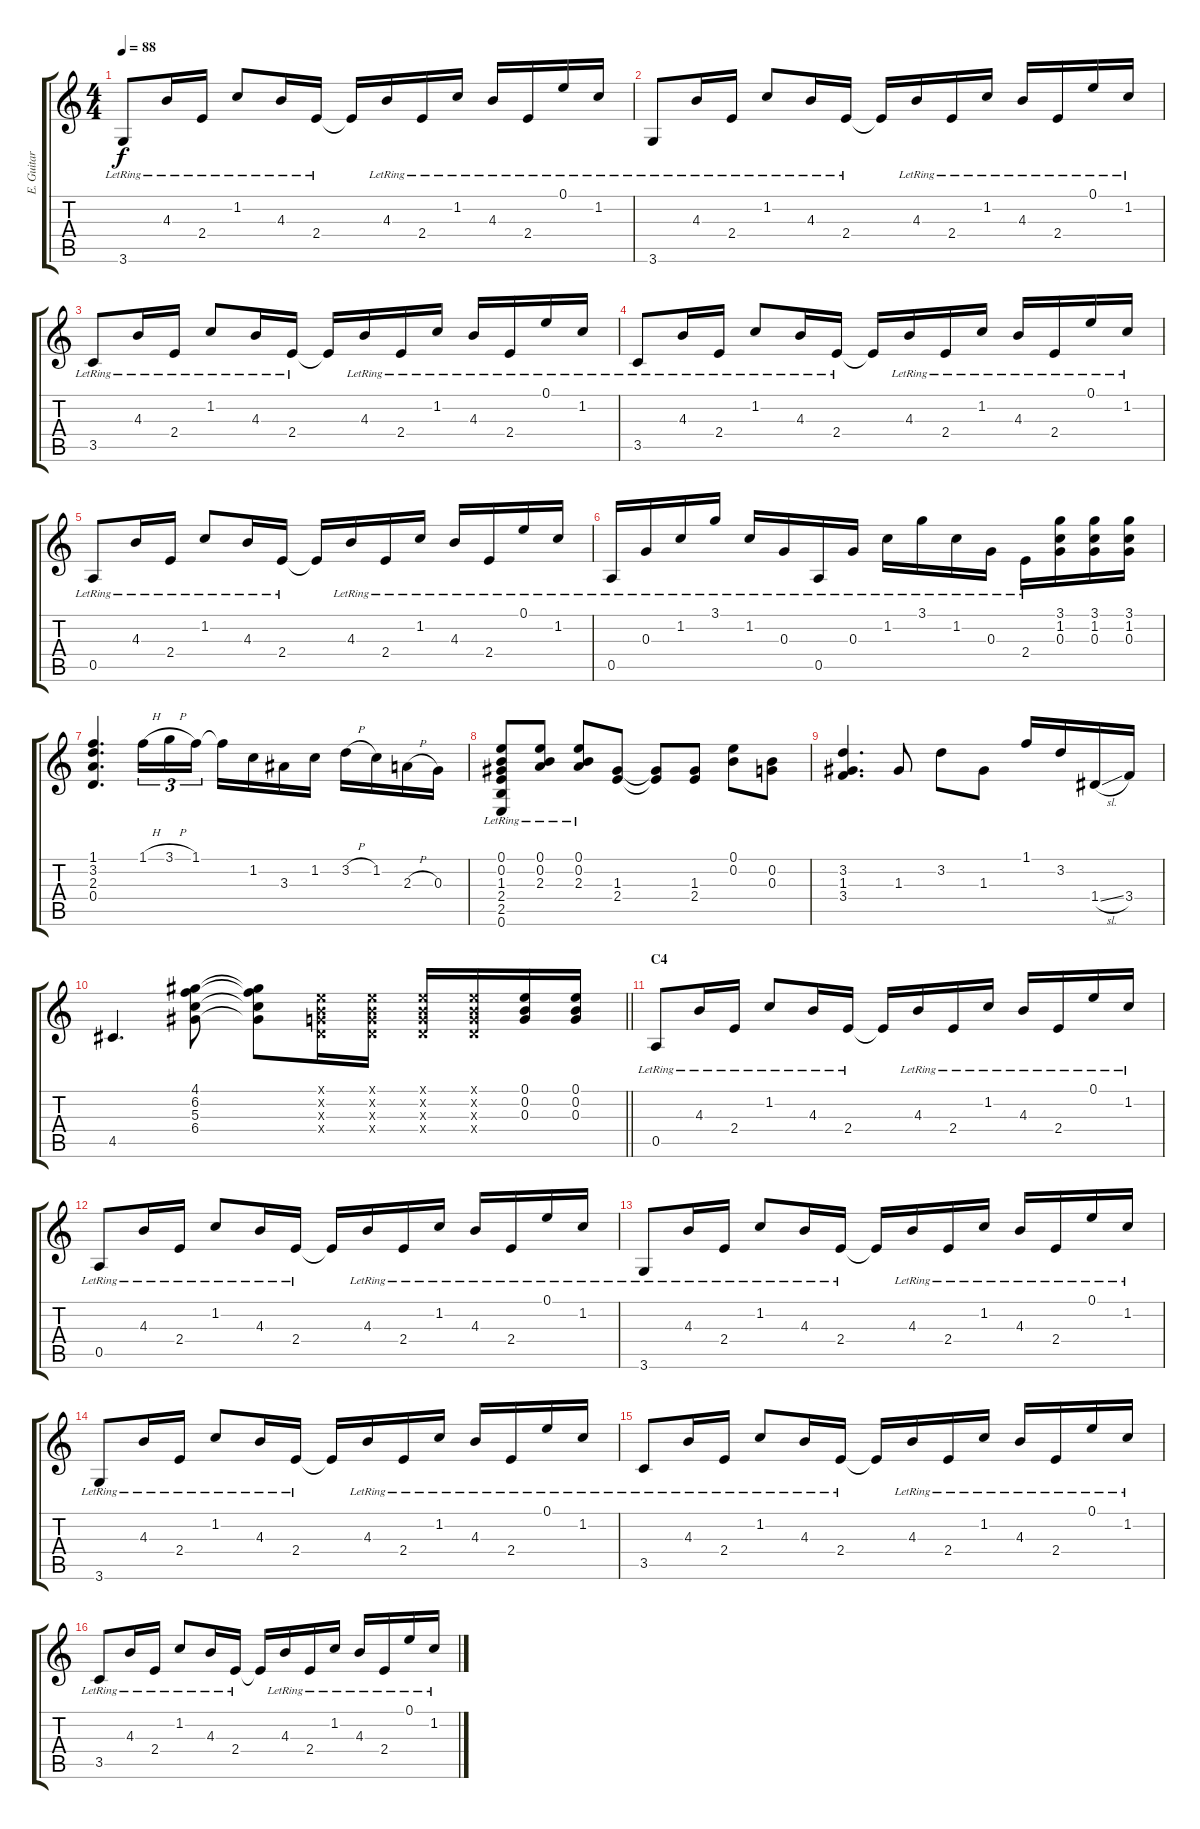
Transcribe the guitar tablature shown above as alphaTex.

\track ("E. Guitar II" "E. Guitar ") {instrument electricguitarclean}
\staff {score tabs}
\tuning (E4 B3 G3 D3 A2 E2) {hide}
\ts (4 4)
\tempo 88
\clef g2
\ks c
3.6{lr}.8{dy f} 4.3{lr}.16 2.4{lr}.16 1.2{lr}.8 4.3{lr}.16 2.4{lr}.16 2.4{t}.16 4.3{lr}.16 2.4{lr}.16 1.2{lr}.16 4.3{lr}.16 2.4{lr}.16 0.1{lr}.16 1.2{lr}.16 |
3.6{lr}.8 4.3{lr}.16 2.4{lr}.16 1.2{lr}.8 4.3{lr}.16 2.4{lr}.16 2.4{t}.16 4.3{lr}.16 2.4{lr}.16 1.2{lr}.16 4.3{lr}.16 2.4{lr}.16 0.1{lr}.16 1.2{lr}.16 |
3.5{lr}.8 4.3{lr}.16 2.4{lr}.16 1.2{lr}.8 4.3{lr}.16 2.4{lr}.16 2.4{t}.16 4.3{lr}.16 2.4{lr}.16 1.2{lr}.16 4.3{lr}.16 2.4{lr}.16 0.1{lr}.16 1.2{lr}.16 |
3.5{lr}.8 4.3{lr}.16 2.4{lr}.16 1.2{lr}.8 4.3{lr}.16 2.4{lr}.16 2.4{t}.16 4.3{lr}.16 2.4{lr}.16 1.2{lr}.16 4.3{lr}.16 2.4{lr}.16 0.1{lr}.16 1.2{lr}.16 |
0.5{lr}.8 4.3{lr}.16 2.4{lr}.16 1.2{lr}.8 4.3{lr}.16 2.4{lr}.16 2.4{t}.16 4.3{lr}.16 2.4{lr}.16 1.2{lr}.16 4.3{lr}.16 2.4{lr}.16 0.1{lr}.16 1.2{lr}.16 |
0.5{lr}.16 0.3{lr}.16 1.2{lr}.16 3.1{lr}.16 1.2{lr}.16 0.3{lr}.16 0.5{lr}.16 0.3{lr}.16 1.2{lr}.16 3.1{lr}.16 1.2{lr}.16 0.3{lr}.16 2.4{lr}.16 (3.1 1.2 0.3).16 (3.1 1.2 0.3).16 (3.1 1.2 0.3).16 |
(1.1 3.2 2.3 0.4).4{d} 1.1{h}.16{tu (3 2)} 3.1{h}.16{tu (3 2)} 1.1.16{tu (3 2)} 1.1{t}.16 1.2.16 3.3.16 1.2.16 3.2{h}.16 1.2.16 2.3{h}.16 0.3.16 |
(0.1{lr} 0.2{lr} 1.3{lr} 2.4{lr} 2.5{lr} 0.6{lr}).8 (0.1{lr} 0.2{lr} 2.3{lr}).8 (0.1{lr} 0.2{lr} 2.3{lr}).8 (1.3 2.4).8 (1.3{t} 2.4{t}).8 (1.3 2.4).8 (0.1 0.2).8 (0.2 0.3).8 |
(3.2 1.3 3.4).4{d} 1.3.8 3.2.8 1.3.8 1.1.16 3.2.16 1.4{sl}.16 3.4.16 |
\barLineRight lightlight
4.5.4{d} (4.1 6.2 5.3 6.4).8 (4.1{t} 6.2{t} 5.3{t} 6.4{t}).8 (0.1{x} 0.2{x} 0.3{x} 0.4{x}).16 (0.1{x} 0.2{x} 0.3{x} 0.4{x}).16 (0.1{x} 0.2{x} 0.3{x} 0.4{x}).16 (0.1{x} 0.2{x} 0.3{x} 0.4{x}).16 (0.1 0.2 0.3).16 (0.1 0.2 0.3).16 |
\section ("" "C4")
0.5{lr}.8 4.3{lr}.16 2.4{lr}.16 1.2{lr}.8 4.3{lr}.16 2.4{lr}.16 2.4{t}.16 4.3{lr}.16 2.4{lr}.16 1.2{lr}.16 4.3{lr}.16 2.4{lr}.16 0.1{lr}.16 1.2{lr}.16 |
0.5{lr}.8 4.3{lr}.16 2.4{lr}.16 1.2{lr}.8 4.3{lr}.16 2.4{lr}.16 2.4{t}.16 4.3{lr}.16 2.4{lr}.16 1.2{lr}.16 4.3{lr}.16 2.4{lr}.16 0.1{lr}.16 1.2{lr}.16 |
3.6{lr}.8 4.3{lr}.16 2.4{lr}.16 1.2{lr}.8 4.3{lr}.16 2.4{lr}.16 2.4{t}.16 4.3{lr}.16 2.4{lr}.16 1.2{lr}.16 4.3{lr}.16 2.4{lr}.16 0.1{lr}.16 1.2{lr}.16 |
3.6{lr}.8 4.3{lr}.16 2.4{lr}.16 1.2{lr}.8 4.3{lr}.16 2.4{lr}.16 2.4{t}.16 4.3{lr}.16 2.4{lr}.16 1.2{lr}.16 4.3{lr}.16 2.4{lr}.16 0.1{lr}.16 1.2{lr}.16 |
3.5{lr}.8 4.3{lr}.16 2.4{lr}.16 1.2{lr}.8 4.3{lr}.16 2.4{lr}.16 2.4{t}.16 4.3{lr}.16 2.4{lr}.16 1.2{lr}.16 4.3{lr}.16 2.4{lr}.16 0.1{lr}.16 1.2{lr}.16 |
3.5{lr}.8 4.3{lr}.16 2.4{lr}.16 1.2{lr}.8 4.3{lr}.16 2.4{lr}.16 2.4{t}.16 4.3{lr}.16 2.4{lr}.16 1.2{lr}.16 4.3{lr}.16 2.4{lr}.16 0.1{lr}.16 1.2{lr}.16
